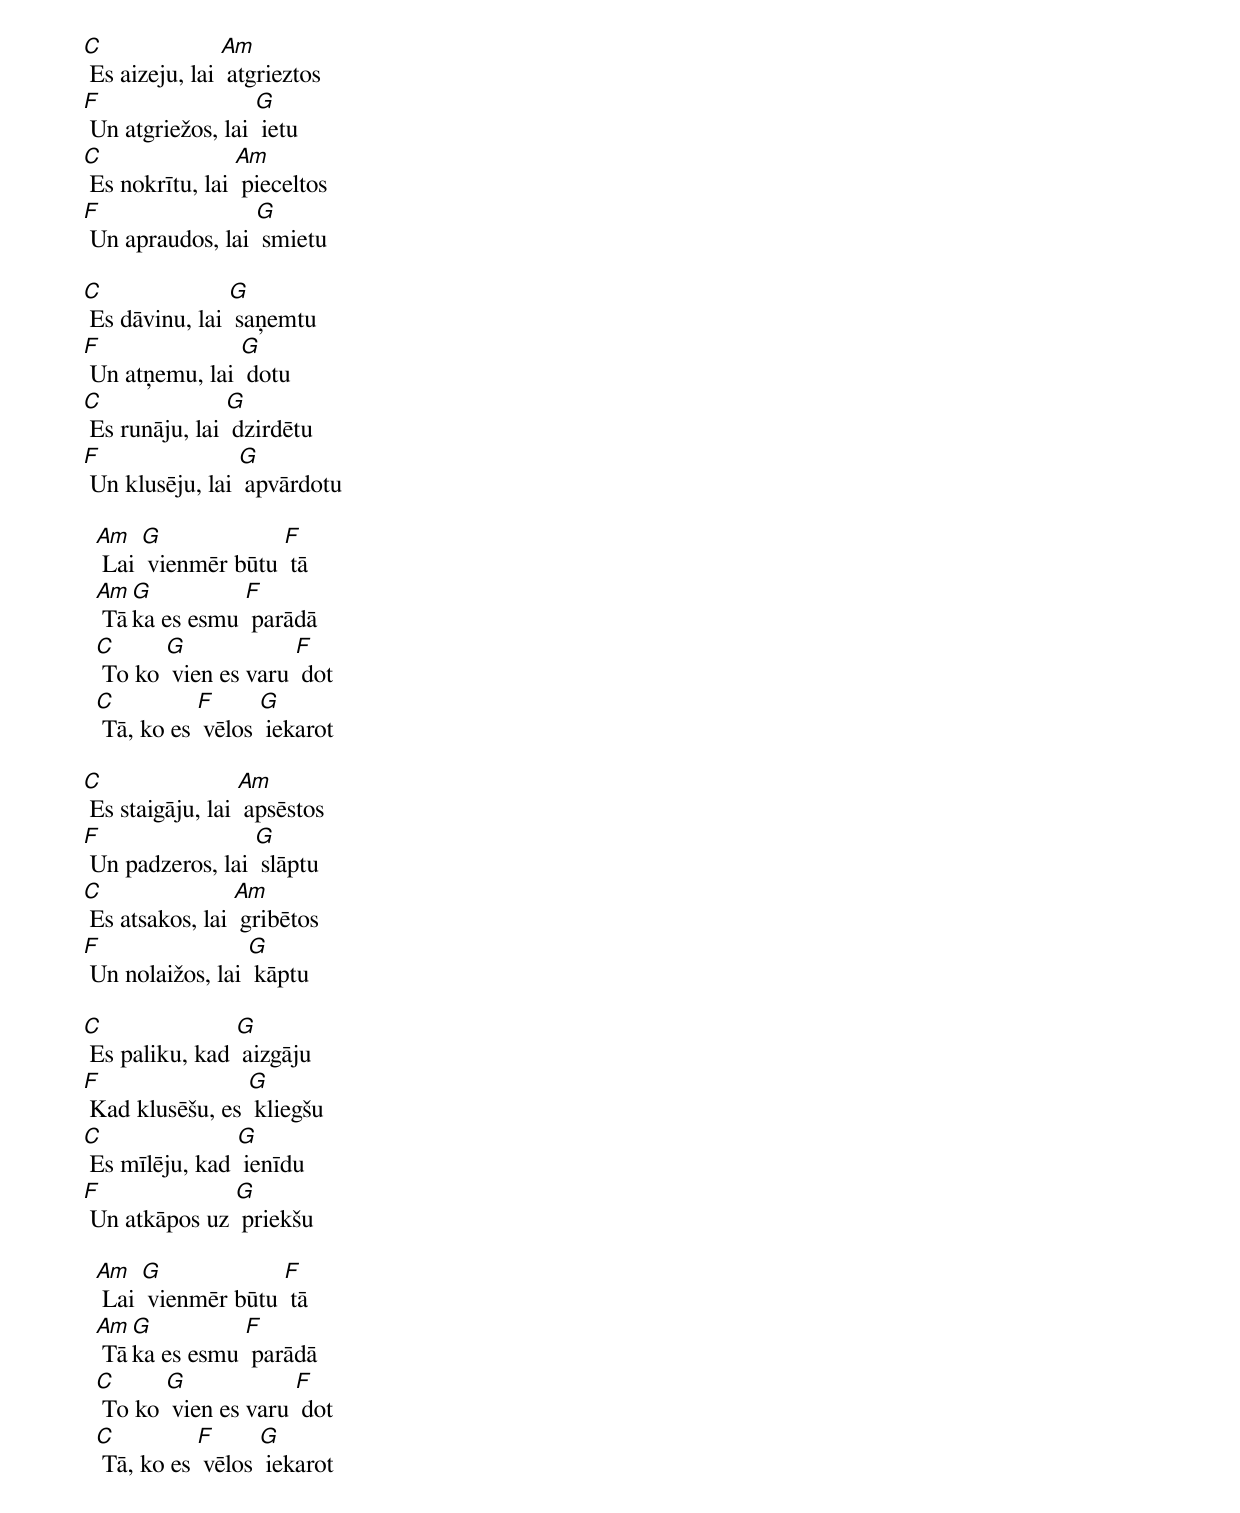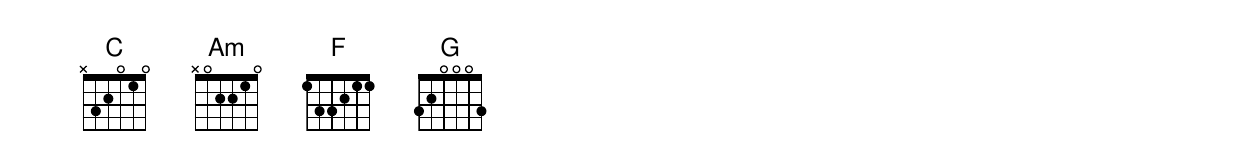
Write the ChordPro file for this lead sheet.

[C] Es aizeju, lai [Am] atgrieztos
[F] Un atgriežos, lai [G] ietu
[C] Es nokrītu, lai [Am] pieceltos
[F] Un apraudos, lai [G] smietu

[C] Es dāvinu, lai [G] saņemtu
[F] Un atņemu, lai [G] dotu
[C] Es runāju, lai [G] dzirdētu
[F] Un klusēju, lai [G] apvārdotu

  [Am] Lai [G] vienmēr būtu [F] tā
  [Am] Tā[G]ka es esmu [F] parādā
  [C] To ko [G] vien es varu [F] dot
  [C] Tā, ko es [F] vēlos [G] iekarot

[C] Es staigāju, lai [Am] apsēstos
[F] Un padzeros, lai [G] slāptu
[C] Es atsakos, lai [Am] gribētos
[F] Un nolaižos, lai [G] kāptu

[C] Es paliku, kad [G] aizgāju
[F] Kad klusēšu, es [G] kliegšu
[C] Es mīlēju, kad [G] ienīdu
[F] Un atkāpos uz [G] priekšu

  [Am] Lai [G] vienmēr būtu [F] tā
  [Am] Tā[G]ka es esmu [F] parādā
  [C] To ko [G] vien es varu [F] dot
  [C] Tā, ko es [F] vēlos [G] iekarot
